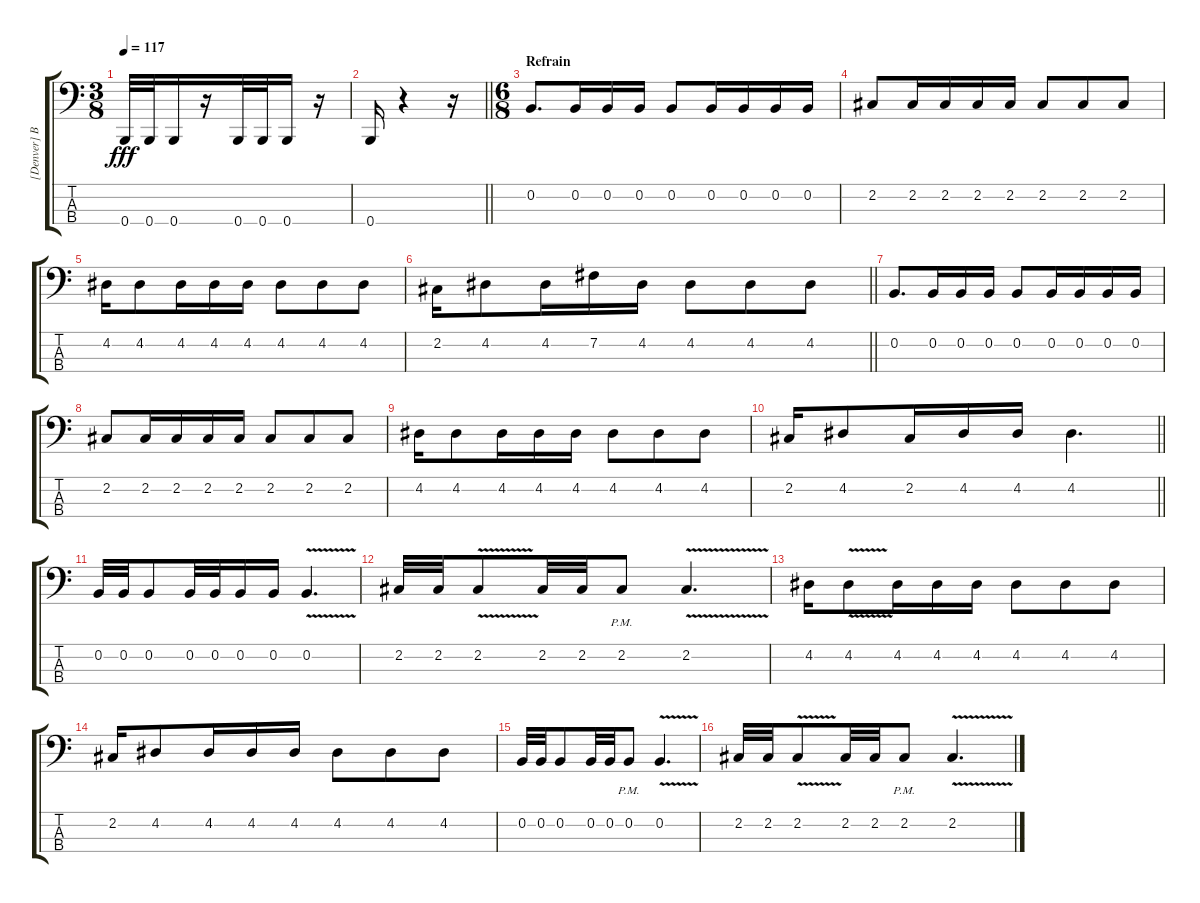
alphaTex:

\track ("[Denver] Bass Guitar " "[Denver] B") {instrument electricbassfinger}
\staff {score tabs}
\tuning (E2 B1 Gb1 B0) {hide}
\ts (3 8)
\tempo 117
\clef f4
\ks c
0.4.32{dy fff} 0.4.32 0.4.16 r.16 0.4.32 0.4.32 0.4.16 r.16 |
\barLineRight lightlight
0.4.16 r.4 r.16 |
\ts (6 8)
\section ("" "Refrain ")
0.2.8{d} 0.2.16 0.2.16 0.2.16 0.2.8 0.2.16 0.2.16 0.2.16 0.2.16 |
2.2.8 2.2.16 2.2.16 2.2.16 2.2.16 2.2.8 2.2.8 2.2.8 |
4.2.16 4.2.8 4.2.16 4.2.16 4.2.16 4.2.8 4.2.8 4.2.8 |
\barLineRight lightlight
2.2.16 4.2.8 4.2.16 7.2.16 4.2.16 4.2.8 4.2.8 4.2.8 |
0.2.8{d} 0.2.16 0.2.16 0.2.16 0.2.8 0.2.16 0.2.16 0.2.16 0.2.16 |
2.2.8 2.2.16 2.2.16 2.2.16 2.2.16 2.2.8 2.2.8 2.2.8 |
4.2.16 4.2.8 4.2.16 4.2.16 4.2.16 4.2.8 4.2.8 4.2.8 |
\barLineRight lightlight
2.2.16 4.2.8 2.2.16 4.2.16 4.2.16 4.2.4{d} |
0.2.32 0.2.32 0.2.8 0.2.32 0.2.32 0.2.16 0.2.16 0.2{v}.4{d} |
2.2.32 2.2.32 2.2{v}.8 2.2.32 2.2.32 2.2{pm}.8 2.2{v}.4{d} |
4.2.16 4.2{v}.8 4.2.16 4.2.16 4.2.16 4.2.8 4.2.8 4.2.8 |
2.2.16 4.2.8 4.2.16 4.2.16 4.2.16 4.2.8 4.2.8 4.2.8 |
0.2.32 0.2.32 0.2.8 0.2.32 0.2.32 0.2{pm}.8 0.2{v}.4{d} |
2.2.32 2.2.32 2.2{v}.8 2.2.32 2.2.32 2.2{pm}.8 2.2{v}.4{d}
